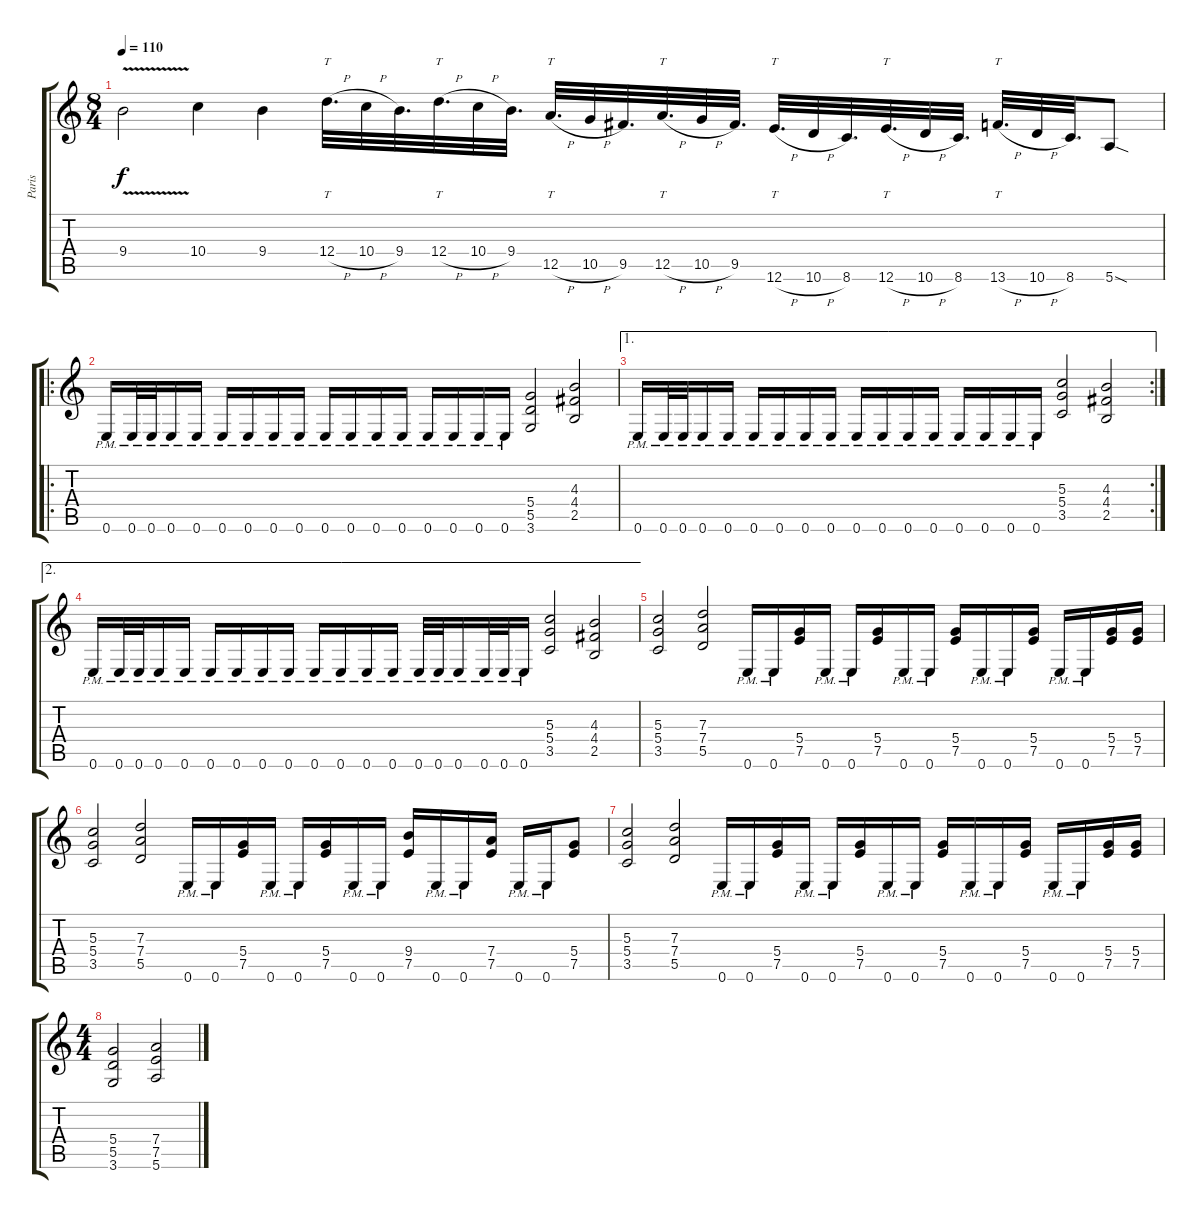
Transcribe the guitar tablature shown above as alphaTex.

\track ("Paris" "Paris") {instrument overdrivenguitar}
\staff {score tabs}
\tuning (E4 B3 G3 D3 A2 E2) {hide}
\ts (8 4)
\tempo 110
\clef g2
\ks c
9.4{v}.2{dy f} 10.4.4 9.4.4 12.4{h}.32{tt d} 10.4{h}.32 9.4.32{d} 12.4{h}.32{tt d} 10.4{h}.32 9.4.32{d} 12.5{h}.32{tt d} 10.5{h}.32 9.5.32{d} 12.5{h}.32{tt d} 10.5{h}.32 9.5.32{d} 12.6{h}.32{tt d} 10.6{h}.32 8.6.32{d} 12.6{h}.32{tt d} 10.6{h}.32 8.6.32{d} 13.6{h}.32{tt d} 10.6{h}.32 8.6.32{d} 5.6{sod}.8 |
\ro
0.6{pm}.16 0.6{pm}.32 0.6{pm}.32 0.6{pm}.16 0.6{pm}.16 0.6{pm}.16 0.6{pm}.16 0.6{pm}.16 0.6{pm}.16 0.6{pm}.16 0.6{pm}.16 0.6{pm}.16 0.6{pm}.16 0.6{pm}.16 0.6{pm}.16 0.6{pm}.16 0.6{pm}.16 (5.4 5.5 3.6).2 (4.3 4.4 2.5).2 |
\ae 1
\rc 2
0.6{pm}.16 0.6{pm}.32 0.6{pm}.32 0.6{pm}.16 0.6{pm}.16 0.6{pm}.16 0.6{pm}.16 0.6{pm}.16 0.6{pm}.16 0.6{pm}.16 0.6{pm}.16 0.6{pm}.16 0.6{pm}.16 0.6{pm}.16 0.6{pm}.16 0.6{pm}.16 0.6{pm}.16 (5.3 5.4 3.5).2 (4.3 4.4 2.5).2 |
\ae 2
0.6{pm}.16 0.6{pm}.32 0.6{pm}.32 0.6{pm}.16 0.6{pm}.16 0.6{pm}.16 0.6{pm}.16 0.6{pm}.16 0.6{pm}.16 0.6{pm}.16 0.6{pm}.16 0.6{pm}.16 0.6{pm}.16 0.6{pm}.32 0.6{pm}.32 0.6{pm}.16 0.6{pm}.32 0.6{pm}.32 0.6{pm}.16 (5.3 5.4 3.5).2 (4.3 4.4 2.5).2 |
(5.3 5.4 3.5).2 (7.3 7.4 5.5).2 0.6{pm}.16 0.6{pm}.16 (5.4 7.5).16 0.6{pm}.16 0.6{pm}.16 (5.4 7.5).16 0.6{pm}.16 0.6{pm}.16 (5.4 7.5).16 0.6{pm}.16 0.6{pm}.16 (5.4 7.5).16 0.6{pm}.16 0.6{pm}.16 (5.4 7.5).16 (5.4 7.5).16 |
(5.3 5.4 3.5).2 (7.3 7.4 5.5).2 0.6{pm}.16 0.6{pm}.16 (5.4 7.5).16 0.6{pm}.16 0.6{pm}.16 (5.4 7.5).16 0.6{pm}.16 0.6{pm}.16 (9.4 7.5).16 0.6{pm}.16 0.6{pm}.16 (7.4 7.5).16 0.6{pm}.16 0.6{pm}.16 (5.4 7.5).8 |
(5.3 5.4 3.5).2 (7.3 7.4 5.5).2 0.6{pm}.16 0.6{pm}.16 (5.4 7.5).16 0.6{pm}.16 0.6{pm}.16 (5.4 7.5).16 0.6{pm}.16 0.6{pm}.16 (5.4 7.5).16 0.6{pm}.16 0.6{pm}.16 (5.4 7.5).16 0.6{pm}.16 0.6{pm}.16 (5.4 7.5).16 (5.4 7.5).16 |
\ts (4 4)
(5.4 5.5 3.6).2 (7.4 7.5 5.6).2
